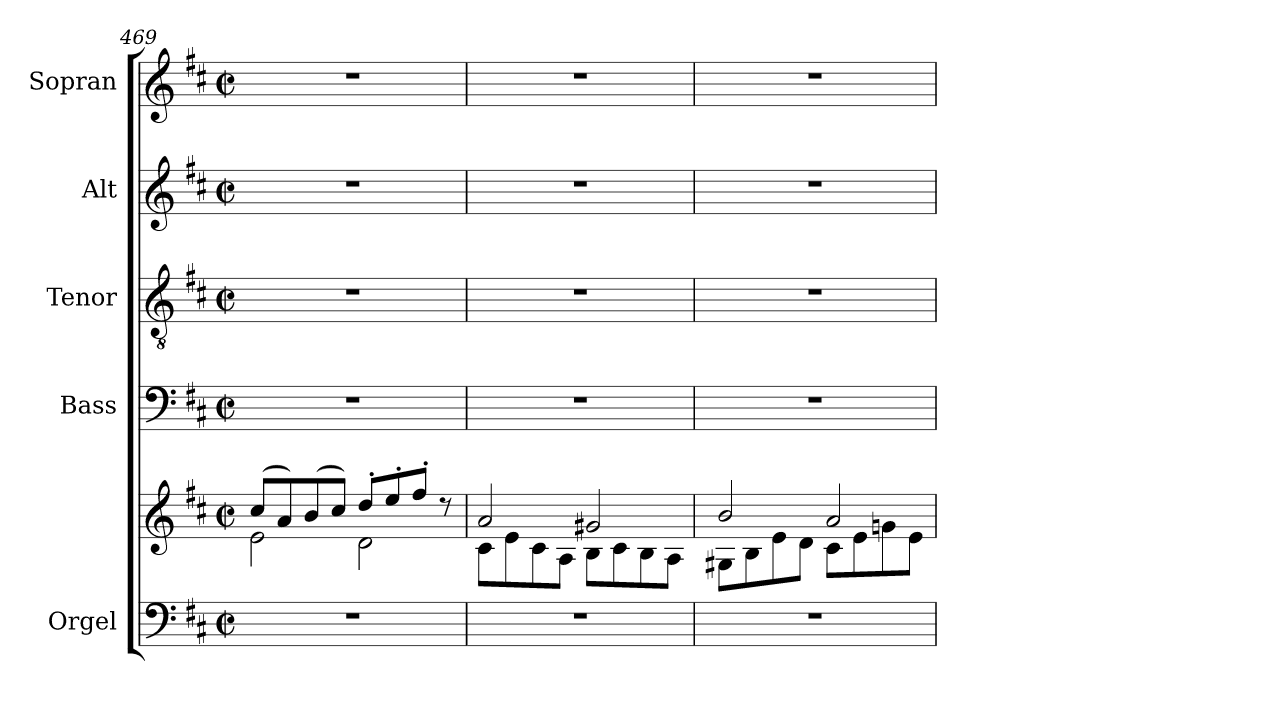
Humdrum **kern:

**kern	**kern	**kern	**kern	**kern	**kern
*part5	*part5	*part4	*part3	*part2	*part1
*staff6	*staff5	*staff4	*staff3	*staff2	*staff1
*I"Orgel	*	*I"Bass	*I"Tenor	*I"Alt	*I"Sopran
*I'Org.	*	*I'B.	*I'T.	*I'A.	*I'S.
*clefF4	*clefG2	*clefF4	*clefGv2	*clefG2	*clefG2
*k[f#c#]	*k[f#c#]	*k[f#c#]	*k[f#c#]	*k[f#c#]	*k[f#c#]
*D:	*D:	*D:	*D:	*D:	*D:
*M2/2	*M2/2	*M2/2	*M2/2	*M2/2	*M2/2
*met(c|)	*met(c|)	*met(c|)	*met(c|)	*met(c|)	*met(c|)
=469	=469	=469	=469	=469	=469
*	*^	*	*	*	*
1r	(>8cc#/L	2e\	1r	1r	1r	1r
.	8a/)	.	.	.	.	.
.	(>8b/	.	.	.	.	.
.	8cc#/J)	.	.	.	.	.
.	8dd'</L	2d\	.	.	.	.
.	8ee'</	.	.	.	.	.
.	8ff#'</J	.	.	.	.	.
.	8r	.	.	.	.	.
=470	=470	=470	=470	=470	=470	=470
1r	2a/	8c#\L	1r	1r	1r	1r
.	.	8e\	.	.	.	.
.	.	8c#\	.	.	.	.
.	.	8A\J	.	.	.	.
.	2g#X/	8B\L	.	.	.	.
.	.	8c#\	.	.	.	.
.	.	8B\	.	.	.	.
.	.	8A\J	.	.	.	.
=471	=471	=471	=471	=471	=471	=471
1r	2b/	8G#X\L	1r	1r	1r	1r
.	.	8B\	.	.	.	.
.	.	8e\	.	.	.	.
.	.	8d\J	.	.	.	.
.	2a/	8c#\L	.	.	.	.
.	.	8e\	.	.	.	.
.	.	8gn\	.	.	.	.
.	.	8e\J	.	.	.	.
*	*v	*v	*	*	*	*
=	=	=	=	=	=
*-	*-	*-	*-	*-	*-
